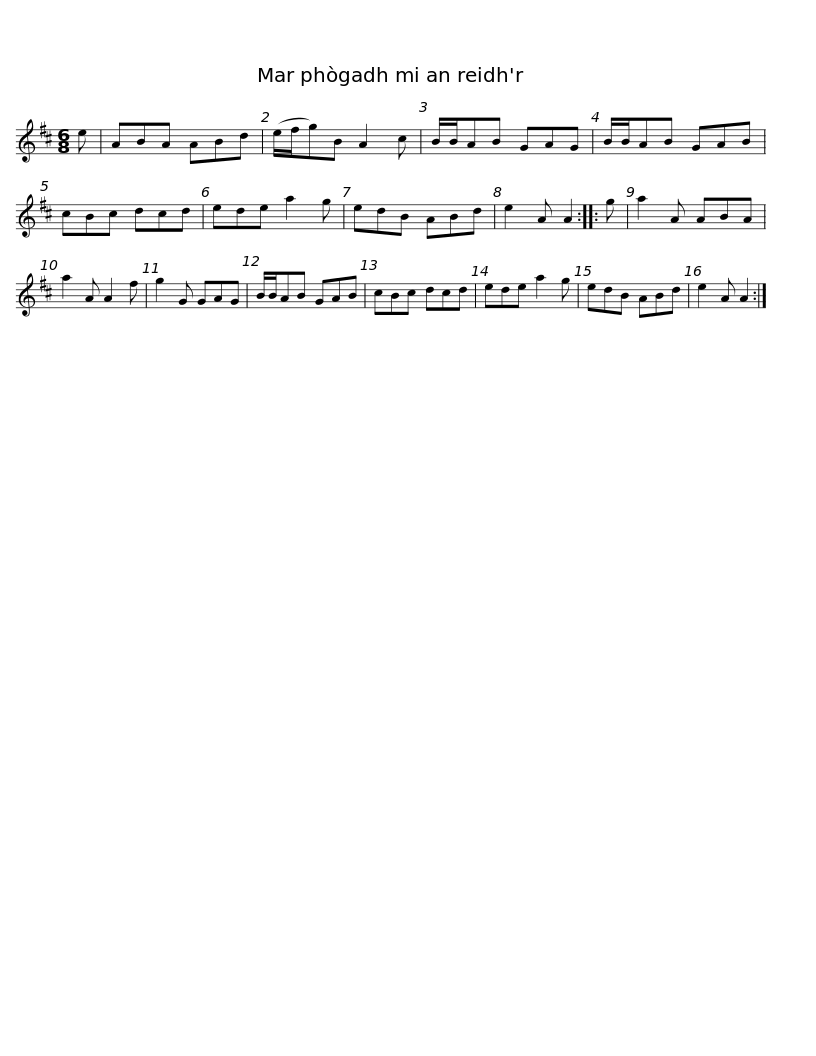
X:1
L:1/8
M:6/8
I:linebreak $
K:D
V:1 treble
V:1
 e | ABA ABd | (e/f/g)B A2 c | B/B/AB GAG | B/B/AB GAB | %5
 cBc dcd | ede a2 g | edB ABd |$ e2 A A2 :: g | %10
 a2 A ABA | a2 A A2 f | g2 G GAG | B/B/AB GAB | cBc dcd | %15
 ede a2 g |$ edB ABd | e2 A A2 :| %18
